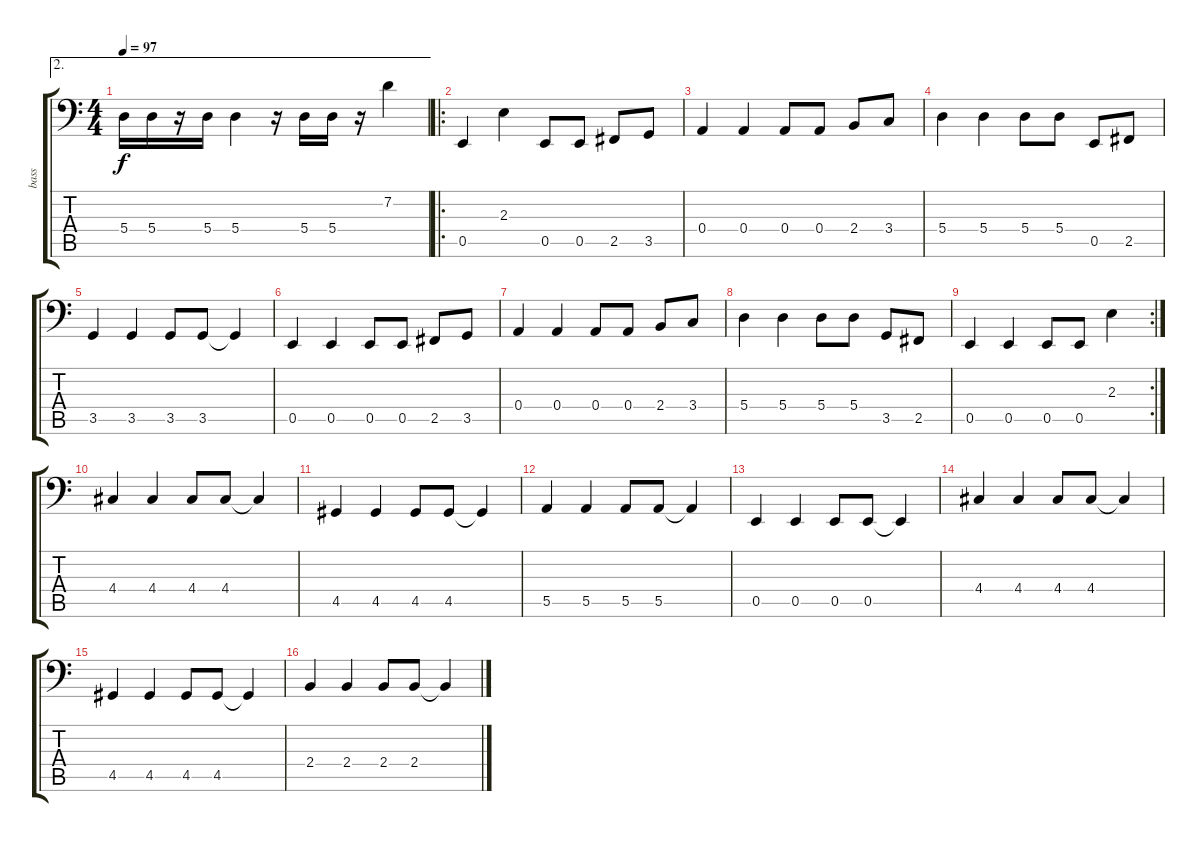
\track ("bass" "bass") {instrument electricbassfinger}
\staff {score tabs}
\tuning (C3 G2 D2 A1 E1 B0) {hide}
\ae 2
\ts (4 4)
\tempo 97
\clef f4
\ks c
5.4.16{dy f} 5.4.16 r.16 5.4.16 5.4.4 r.16 5.4.16 5.4.16 r.16 7.2.4 |
\ro
0.5.4 2.3.4 0.5.8 0.5.8 2.5.8 3.5.8 |
0.4.4 0.4.4 0.4.8 0.4.8 2.4.8 3.4.8 |
5.4.4 5.4.4 5.4.8 5.4.8 0.5.8 2.5.8 |
3.5.4 3.5.4 3.5.8 3.5.8 3.5{t}.4 |
0.5.4 0.5.4 0.5.8 0.5.8 2.5.8 3.5.8 |
0.4.4 0.4.4 0.4.8 0.4.8 2.4.8 3.4.8 |
5.4.4 5.4.4 5.4.8 5.4.8 3.5.8 2.5.8 |
\rc 2
0.5.4 0.5.4 0.5.8 0.5.8 2.3.4 |
4.4.4 4.4.4 4.4.8 4.4.8 4.4{t}.4 |
4.5.4 4.5.4 4.5.8 4.5.8 4.5{t}.4 |
5.5.4 5.5.4 5.5.8 5.5.8 5.5{t}.4 |
0.5.4 0.5.4 0.5.8 0.5.8 0.5{t}.4 |
4.4.4 4.4.4 4.4.8 4.4.8 4.4{t}.4 |
4.5.4 4.5.4 4.5.8 4.5.8 4.5{t}.4 |
2.4.4 2.4.4 2.4.8 2.4.8 2.4{t}.4
